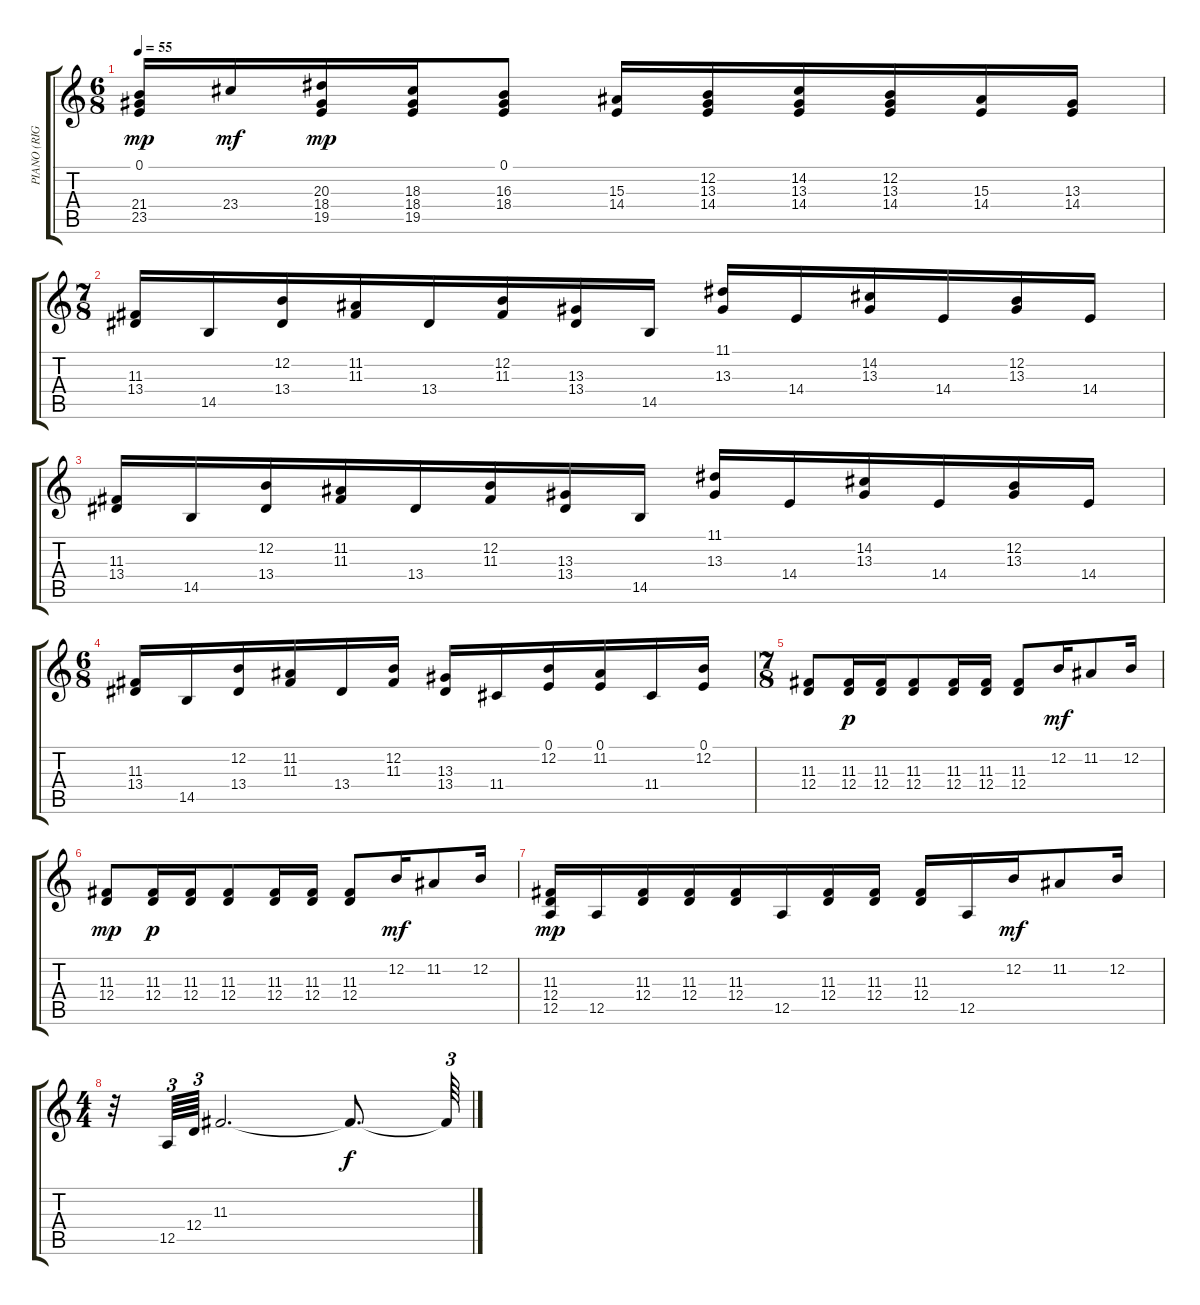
\track ("PIANO (RIGHT)    " "PIANO (RIG") {instrument acousticgrandpiano}
\staff {score tabs}
\tuning (E4 B3 G3 D3 A2 E2) {hide}
\ts (6 8)
\tempo 55
\clef g2
\ks c
(0.1 21.4 23.5).16{dy mp} 23.4.16{dy mf} (20.3 18.4 19.5).16{dy mp} (18.3 18.4 19.5).16 (0.1 16.3 18.4).8 (15.3 14.4).16 (12.2 13.3 14.4).16 (14.2 13.3 14.4).16 (12.2 13.3 14.4).16 (15.3 14.4).16 (13.3 14.4).16 |
\ts (7 8)
(11.3 13.4).16 14.5.16 (12.2 13.4).16 (11.2 11.3).16 13.4.16 (12.2 11.3).16 (13.3 13.4).16 14.5.16 (11.1 13.3).16 14.4.16 (14.2 13.3).16 14.4.16 (12.2 13.3).16 14.4.16 |
(11.3 13.4).16 14.5.16 (12.2 13.4).16 (11.2 11.3).16 13.4.16 (12.2 11.3).16 (13.3 13.4).16 14.5.16 (11.1 13.3).16 14.4.16 (14.2 13.3).16 14.4.16 (12.2 13.3).16 14.4.16 |
\ts (6 8)
(11.3 13.4).16 14.5.16 (12.2 13.4).16 (11.2 11.3).16 13.4.16 (12.2 11.3).16 (13.3 13.4).16 11.4.16 (0.1 12.2).16 (0.1 11.2).16 11.4.16 (0.1 12.2).16 |
\ts (7 8)
(11.3 12.4).8 (11.3 12.4).16{dy p} (11.3 12.4).16 (11.3 12.4).8 (11.3 12.4).16 (11.3 12.4).16 (11.3 12.4).8 12.2.16{dy mf} 11.2.8 12.2.16 |
(11.3 12.4).8{dy mp} (11.3 12.4).16{dy p} (11.3 12.4).16 (11.3 12.4).8 (11.3 12.4).16 (11.3 12.4).16 (11.3 12.4).8 12.2.16{dy mf} 11.2.8 12.2.16 |
(11.3 12.4 12.5).16{dy mp} 12.5.16 (11.3 12.4).16 (11.3 12.4).16 (11.3 12.4).16 12.5.16 (11.3 12.4).16 (11.3 12.4).16 (11.3 12.4).16 12.5.16 12.2.16{dy mf} 11.2.8 12.2.16 |
\ts (4 4)
r.32 12.5.64{tu (3 2)} 12.4.64{tu (3 2)} 11.3.2{d} 11.3{t}.8{d dy f} 11.3{t}.64{tu (3 2)}
